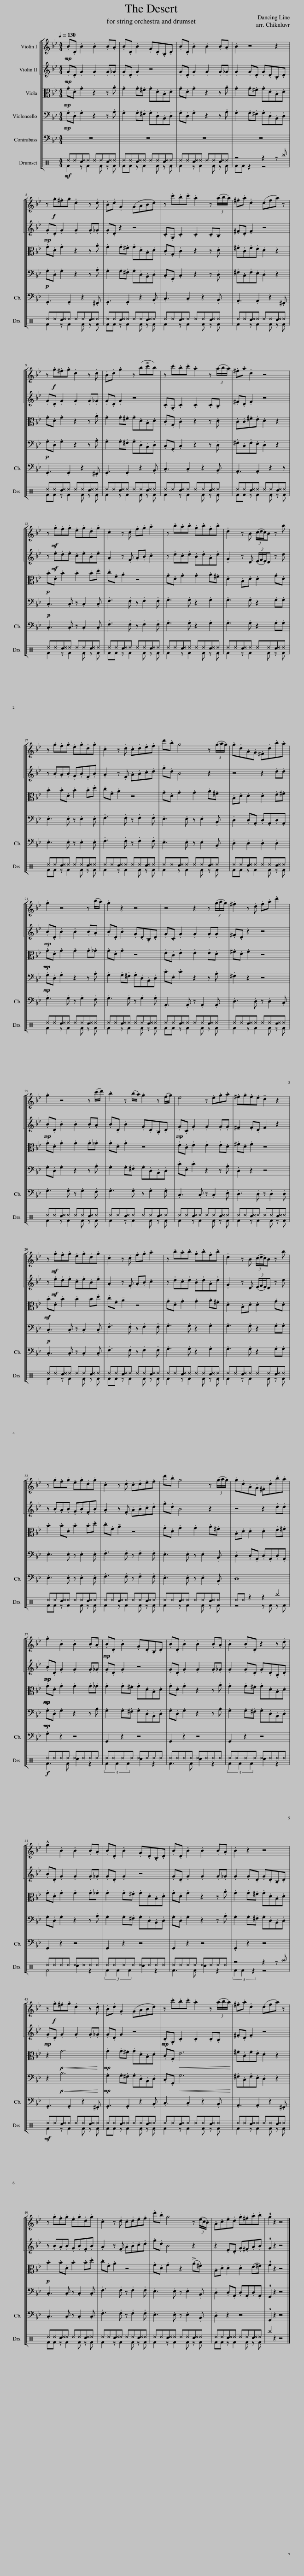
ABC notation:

X:1
%%score [ [ 1 2 ] 3 4 5 ( 6 7 8 ) ]
L:1/8
Q:1/4=130
M:4/4
I:linebreak $
K:Bb
V:1 treble
V:2 treble
V:3 alto
V:4 bass
V:5 bass transpose=-12
V:6 perc
K:none
V:7 perc
K:none
V:8 perc
K:none
V:1
!mp! .B.D .B2 .B2 .B.A | .B.D .B2 .G.D.B,.D | .B.D .B2 .B2 .B.A | .B2 z4 z2 |$ z!f! .g.^f.g .d2 z .d | %5
 .B.d .G2 (GABd) | z .c'.b.c' .a2 z (3(a/b/a/) | .^f.a .d2 (dfa) z |$ z!f! .g.^f.g .d2 z .d | .B.d .g2 z (b!>!c'b) | %10
 z .c'.b.c' .a2 z (3(a/b/a/) | .^f.a .d2 z4 |$ z!mf! .g.f.g .e.g.d.g | .c2 z .c .f.g .a2 | z .b.a.b .g.b.f.b | %15
 .d2 z B (3(c/d/c/)B z b |$ z .g.f.g .e.g.d.g | .c2 z .d .c.d.e.f | d'.b g4 z (3(g/a/g/) | .g.d.A.G .^F.d.b.a |$ %20
 .g2 z4 z (b/a/) | .g2 z2 z4 | z4 z2 z (3(g/a/g/) | .^f2 z .d .f.a .d'2 |$ .g2 z4 z (c'/d'/) | %25
 .b2 z (b/a/) .g2 z (f/g/) | e4 z .e.g.a | .^f.g.f.e !tenuto!d2 z2 |$ z!mf! .g.f.g .e.g.d.g | .c2 z .c .f.g .a2 | %30
 z .b.a.b .g.b.f.b | .d2 z B (3(c/d/c/)B z b |$ z .g.f.g .e.g.d.g | .c2 z .d .c.d.e.f | d'.b g4 z (3(g/a/g/) | %35
 .g.d.A.G .^F.d.b.a |$ .g2 .B2 .B2 .B.A |!mp! .B.D .B2 .G.D.B,.D | .B.D .B2 .B2 .B.A | .B2 .B.D z2 z .d |$ %40
 !^!g2 .B2 .B2 .B.A | .B.D .B2 .G.D.B,.D | .B.D .B2 .B2 .B.A | .B2 z2 z4 |$ z!f! .g.^f.g .d2 z .d | %45
 .B.d .G2 (GABd) | z .c'.b.c' .a2 z (3(a/b/a/) | .^f.a .d2 (dfa) z |$ z .g.f.g .e.g.d.g | .c2 z .d .c.d.e.f | %50
 .d'.b g4 z (3(e/c/B/) | .A.c.e.d .g.^f.a.b | !^!g2 z2 z4 |] %53
V:2
!mp! .G.D .G2 .G2 .G._G | .G.D .G2 z4 | .G.D .G2 .G2 .G._G | .G2 .G.D .G.D.B,.D |$!mp! .G.D .G2 .G2 .G._G | %5
 .G.D z2 z4 | .C.G, .C2 .C2 .C.B, | .^F.D .F2 z4 |$ .G.D .G2 .G2 .G._G | .G.D .G2 z4 | %10
 .C.G, .C2 .C2 .C.B, | .^F.D .F2 z4 |$ z!mf! .e.d.e .c.e.B.e | .A2 z .F .A.B .c2 | z .d.c.d .B.d.A.d | %15
 .G2 z D (3(E/F/E/)D z d |$ z .B.A.B .G.B.F.B | .A2 z .F .A.B.c.d | .g.d B4 z2 | z4 z2 .d.d |$ %20
!mp! .B.D .B2 .B2 .B.A | .B.D .B2 .G.D.B,.D | .G.C .G2 .G2 .G.G | .^F.D z2 z4 |$!mp! .B.D .B2 .B2 .B.A | %25
 .B.D .B2 .G.D.B,.D |!mp! .G.C .G2 .G2 .G.G | !tenuto!^F2 .F.D F2 z2 |$ z!mf! .e.d.e .c.e.B.e | .A2 z .F .A.B .c2 | %30
 z .d.c.d .B.d.A.d | .G2 z D (3(E/F/E/)D z d |$ z .B.A.B .G.B.F.B | .A2 z .F .A.B.c.d | .g.d B4 z2 | %35
 z4 z2 .d.d |$!mp!!mp! .B.D .G2 .G2 .G._G | .G.D .G2 z4 | .G.D .G2 .G2 .G._G | .G2 .G.D .G.D.B,.D |$ %40
 .B.D .G2 .G2 .G._G | .G.D .G2 z4 | .G.D .G2 .G2 .G._G | .G2 .G.D .G.D.B,.D |$!mp! .G.D .G2 .G2 .G._G | %45
 .G.D G2 z4 |!mp! .C.G, .C2 .C2 .C.B, | .^F.D .F2 z4 |$ z .B.A.B .G.B.F.B | .A2 z .F .A.B.c.d | %50
 .g.d B4 z2 | z2 .E.D .G.^F.A.B | !^!G2 z2 z4 |] %53
V:3
!mp! .G.D .G2 z2 z .A | .G2 .G.^F .G.D.B,.D | .G.D .G2 z2 z .A | .G2 .G.^F .G.D.B,.D |$ .G.D .G2 z2 z .A | %5
 .G2 .G.^F .G.D.B,.D | .C.G, .C2 z2 z .D | .^F.C.F.E .D2 z2 |$ .G.D .G2 z2 z .A | .G2 .G.^F .G.D.B,.D | %10
 .C.G, .C2 z2 z .D | .C.C.^F.E .D2 z2 |$!p! .B.D .B2 .B2 .B.d | .c.F .A2 z4 | .G.D .G2 .G2 .A.^F | %15
 .D2 .B,.D .D2 .G.D |$ .B2 .B.D .B2 .B.d | .c.F .A2 z4 | .G.D .G2 .G2 .A.^F | .B,.D .D2 .D2 .E.^F |$ %20
!mp!!mp! .G.D .G2 .G2 .G._G | .G.D .G2 z4 | .E.C .E2 .E2 .E.D | .^F.D .F2 z4 |$ .G.D .G2 .G2 .G._G | %25
 .G.D .G2 z4 | .E.C .E2 .E2 .E.D | .^F.D .F2 z4 |$!mf! .B.D .B2 .B2 B.d | .c.F !tenuto!A2 z4 | %30
 .G.D .G2 .G2 .A.^F | .D2 .B,.D .D2 .G.D |$ .B2 .B.D .B2 .B.d | .c.F !tenuto!A2 z4 | .G.D .G2 .G2 .A.^F | %35
 .B,.D .D2 .D2 .E.^F |$!mp!!mp!!mp! .G.D .G2 .G2 .G._G | .G2 .G.^F .G.D.B,.D | .G.D .G2 z2 z .A | .G2 .G.^F .G.D.B,.D |$ %40
 .G.D .G2 .G2 .G._G | .G2 .G.^F .G.D.B,.D | .G.D .G2 z2 z .A | .G2 .G.^F .G.D.B,.D |$ z2!p!!<(! G6!<)! | %45
!mp! .G2 .G.^F .G.D.B,.D | .C.G,!<(! E6!<)! | .^F.C.F.E .D2 z2 |$!p! .B2 .B.D .B2 .B.d | .c.F .A2 z4 | %50
 .G.D .G2 z2 (!>!A.^F) | .B,.D .D2 .D2 (E^F) | !^!G2 z2 z4 |] %53
V:4
!mp! .G,.D, .G,2 z2 z .A, | .G,2 .G,.^F, .G,.D,.B,,.D, | .G,.D, .G,2 z2 z .A, | .G,2 .G,.^F, .G,.D,.B,,.D, |$!p! .G,.D, .G,2 z2 z .A, | %5
 .G,2 .G,.^F, .G,.D,.B,,.D, | .C,.G,, .C,2 z2 z .D, | .^F,.C,.F,.E, .D,2 z2 |$!p! .G,.D, .G,2 z2 z .A, | .G,2 .G,.^F, .G,.D,.B,,.D, | %10
 .C,.G,, .C,2 z2 z .D, | .^F,.C,.F,.E, .D,2 z2 |$!p! .C,3 .C, z .C,2 .C, | .F,3 .F, z .F,2 .F, | .G,3 .G, z2 .G,2 | %15
 .G,3 .G, z2 .G,.G, |$ .E,3 .E, z .E,2 .E, | .F,3 .F, z .F,2 .F, | .E,3 .E, z .E,2 .B,, | .D,2 .D,.A,, .D,.A,,.D,.A,, |$ %20
!mp! .G,.D, .G,2 z2 z .A, | .G,2 .G,.^F, .G,.D,.B,,.D, | .C.E, .C2 z2 z .A, | .^F,2 z2 z4 |$ .G,.D, .G,2 z2 z .A, | %25
 .G,2 .G,.^F, .G,.D,.B,,.D, | .C.E, .C2 z2 z .A, | .D,2 z2 z4 |$!p! .C,3 .C, z .C,2 .C, | .F,3 .F, z .F,2 .F, | %30
 .G,3 .G, z2 .G,2 | .G,3 .G, z2 .G,.G, |$ .E,3 .E, z .E,2 .E, | .F,3 .F, z .F,2 .F, | .E,3 .E, z .E,2 .B,, | %35
 .D,2 .D,.A,, .D,.A,,.D,.A,, |$!mp!!mp! .G,.D, .G,2 z2 z .A, | .G,2 .G,.^F, .G,.D,.B,,.D, | .G,.D, .G,2 z2 z .A, | .G,2 .G,.^F, .G,.D,.B,,.D, |$ %40
 .G,.D, .G,2 z2 z .A, | .G,2 .G,.^F, .G,.D,.B,,.D, | .G,.D, .G,2 z2 z .A, | .G,2 .G,.^F, .G,.D,.B,,.D, |$ z2!p!!<(! B,6!<)! | %45
!mp! .G,2 .G,.^F, .G,.D,.B,,.D, | .C,.G,,!<(! G,6!<)! | .^F,.C,.F,.E, .D,2 z2 |$ .C,3 .C, z .C,2 .C, | .F,3 .F, z .F,2 .F, | %50
 .E,3 .E, z .E,2 .B,, | .D,2 .D,.A,, .D,.A,,.D,.A,, | !^!G,,2 z2 z4 |] %53
V:5
 z8 | z8 | z8 | z8 |$ .G,,3 .G,,2 z2 .^F,, | %5
 .G,,3 .G,,2 z2 .B,, | .C,3 .C,2 z2 .B,, | .A,,3 .A,,2 z2 .^F,, |$ .G,,3 .G,,2 z2 .^F,, | .G,,3 .G,,2 z2 .B,, | %10
 .C,3 .C,2 z2 .B,, | .A,,3 .A,,2 z2 z |$ .C,3 .C, z .C,2 .C, | .F,3 .F, z .F,2 .F, | .G,3 .G, z2 .G,2 | %15
 .G,3 .G, z2 .G,.G, |$ .E,3 .E, z .E,2 .E, | .F,3 .F, z .F,2 .F, | .E,3 .E, z .E,2 .B,, | .D,2 .D,2 .D,2 .D,2 |$ %20
 .G,3 .G, z .G,2 .F, | .G,3 .G, z .G,2 .G, | .A,,3 .A,, z .A,,2 .A,, | .D,3 .D, z .D,2 .C, |$ .G,3 .G, z .G,2 .F, | %25
 .G,3 .G, z .G,2 .G, | .C,3 .C, z .C,2 .E, | .D,3 .D, z .D,2 .D, |$ .C,3 .C, z .C,2 .C, | .F,3 .F, z .F,2 .F, | %30
 .G,3 .G, z2 .G,2 | .G,3 .G, z2 .G,.G, |$ .E,3 .E, z .E,2 .E, | .F,3 .F, z .F,2 .F, | .E,3 .E, z .E,2 .B,, | %35
 D,8 |$ .G,2 z2 z4 | G,,2 z2 z4 | G,,2 z2 z4 | G,,2 z2 z4 |$ %40
 G,,2 z2 z4 | G,,2 z2 z4 | G,,2 z2 z4 | .G,,2 z2 z4 |$ .G,,3 .G,,2 z2 .^F,, | %45
 .G,,3 .G,,2 z2 .B,, | .C,3 .C,2 z2 .B,, | .A,,3 .A,,2 z2 .^F,, |$ .C,3 .C, z .C,2 .C, | .F,3 .F, z .F,2 .F, | %50
 .E,3 .E, z .E,2 .B,, | .D,2 z2 z4 | !^!G,,2 z2 z4 |] %53
V:6
[K:C]!mf! ^d^d^d^d ^d^d^d^d | ^d^d^d^d ^d^d^d^d | ^d^d^d^d ^d^d^d^d | z4 z2 z ^b |$ ^d^d^d^d ^d^d^d^d | %5
 ^d^d^d^d ^d^d^d^d | ^d^d^d^d ^d^d^d^d | ^d^d^d^d ^d^d^d^d |$ ^d^d^d^d ^d^d^d^d | ^d^d^d^d ^d^d^d^d | %10
 ^d^d^d^d ^d^d^d^d | ^d^d^d^d ^d^d^d^d |$ ^d^d^d^d ^d^d^d^d | ^d^d^d^d ^d^d^d^d | ^d^d^d^d ^d^d^d^d | %15
 ^d^d^d^d ^d^d^d^d |$ ^d^d^d^d ^d^d^d^d | ^d^d^d^d ^d^d^d^d | ^d^d^d^d ^d^d^d^d | ^d^d^d^d ^d^d^d^d |$ %20
 ^d^d^d^d ^d^d^d^d | ^d^d^d^d ^d^d^d^d | ^d^d^d^d ^d^d^d^d | ^d^d^d^d ^d^d^d^d |$ ^d^d^d^d ^d^d^d^d | %25
 ^d^d^d^d ^d^d^d^d | ^d^d^d^d ^d^d^d^d | ^d^d^d^d ^d^d^d^d |$ ^d^d^d^d ^d^d^d^d | ^d^d^d^d ^d^d^d^d | %30
 ^d^d^d^d ^d^d^d^d | ^d^d^d^d ^d^d^d^d |$ ^d^d^d^d ^d^d^d^d | ^d^d^d^d ^d^d^d^d | ^d^d^d^d ^d^d^d^d | %35
 ^d^d z2 z2 ^b2 |$!f! ^d^d^d^d ^d^d^d^d | ^d^d^d^d ^d^d^d^d | ^d^d^d^d ^d^d^d^d | ^d^d^d^d ^d^d^d^d |$ %40
 ^d^d^d^d ^d^d^d^d | ^d^d^d^d ^d^d^d^d | ^d^d^d^d ^d^d^d^d | z4 z2 z ^a |$!mf! ^d^d^d^d ^d^d^d^d | %45
 ^d^d^d^d ^d^d^d^d | ^d^d^d^d ^d^d^d^d | ^d^d^d^d ^d^d^d^d |$ ^d^d^d^d ^d^d^d^d | ^d^d^d^d ^d^d^d^d | %50
 ^d^d^d^d ^d^d^d^d | ^d^d^d^d ^d^d^d^d | ^b2 z2 z4 |] %53
V:7
[K:C] F2 z F2 F z F | FF z F2 F z F | F2 z F2 F z F | FF z2 z4 |$ F2 z F2 F z F | %5
 FF z F2 F z F | F2 z F2 F z F | F2 z F2 F z F |$ FF z F2 F z F | F2 z F2 F z F | %10
 F2 z F2 F z F | FF z F2 F z F |$ F2 z F2 F z F | FF z F2 F z F | F2 z F2 F z F | %15
 F2 z F2 F z F |$ FF z F2 F z F | F2 z F2 F z F | F2 z F2 F z F | FF z F2 F z F |$ %20
 F2 z F2 F z F | F2 z F2 F z F | FF z F2 F z F | F2 z F2 F z F |$ F2 z F2 F z F | %25
 F2 z F2 F z F | F2 z F2 F z F | F2 z F2 F z F |$ F2 z F2 F z F | FF z F2 F z F | %30
 F2 z F2 F z F | F2 z F2 F z F |$ FF z F2 F z F | F2 z F2 F z F | F2 z F2 F z F | %35
 z4 z F z F |$ F3 F c2 z2 | (3F2 F2 F2 c2 z2 | F3 F c2 z2 | (3F2 F2 F2 c2 z2 |$ %40
 F4 c2 z2 | (3F2 F2 F2 c2 z2 | F3 F c2 z2 | (3F2 F2 z2 z4 |$ F2 z F2 F z F | %45
 FF z F2 F z F | F2 z F2 F z F | F2 z F2 F z F |$ FF z F2 F z F | F2 z F2 F z F | %50
 F2 z F2 F z F | FF z F2 F z F | x8 |] %53
V:8
[K:C] x2 c2 x2 c2 | x2 c2 x2 c2 | x2 c2 x2 c2 | x8 |$ x2 c2 x2 c2 | %5
 x2 c2 x2 c2 | x2 c2 x2 c2 | x2 c2 x2 c2 |$ x2 c2 x2 c2 | x2 c2 x2 c2 | %10
 x2 c2 x2 c2 | x2 c2 x2 c2 |$ x2 c2 x2 c2 | x2 c2 x2 c2 | x2 c2 x2 c2 | %15
 x2 c2 x2 c2 |$ x2 c2 x2 c2 | x2 c2 x2 c2 | x2 c2 x2 c2 | x2 c2 x2 c2 |$ %20
 x2 c2 x2 c2 | x2 c2 x2 c2 | x2 c2 x2 c2 | x2 c2 x2 c2 |$ x2 c2 x2 c2 | %25
 x2 c2 x2 c2 | x2 c2 x2 c2 | x2 c2 x2 c2 |$ x2 c2 x2 c2 | x2 c2 x2 c2 | %30
 x2 c2 x2 c2 | x2 c2 x2 c2 |$ x2 c2 x2 c2 | x2 c2 x2 c2 | x2 c2 x2 c2 | %35
 x8 |$ x8 | x8 | x8 | x8 |$ %40
 x8 | x8 | x8 | x8 |$ x2 c2 x2 c2 | %45
 x2 c2 x2 c2 | x2 c2 x2 c2 | x2 c2 x2 c2 |$ x2 c2 x2 c2 | x2 c2 x2 c2 | %50
 x2 c2 x2 c2 | x2 c2 x2 c2 | x8 |] %53
